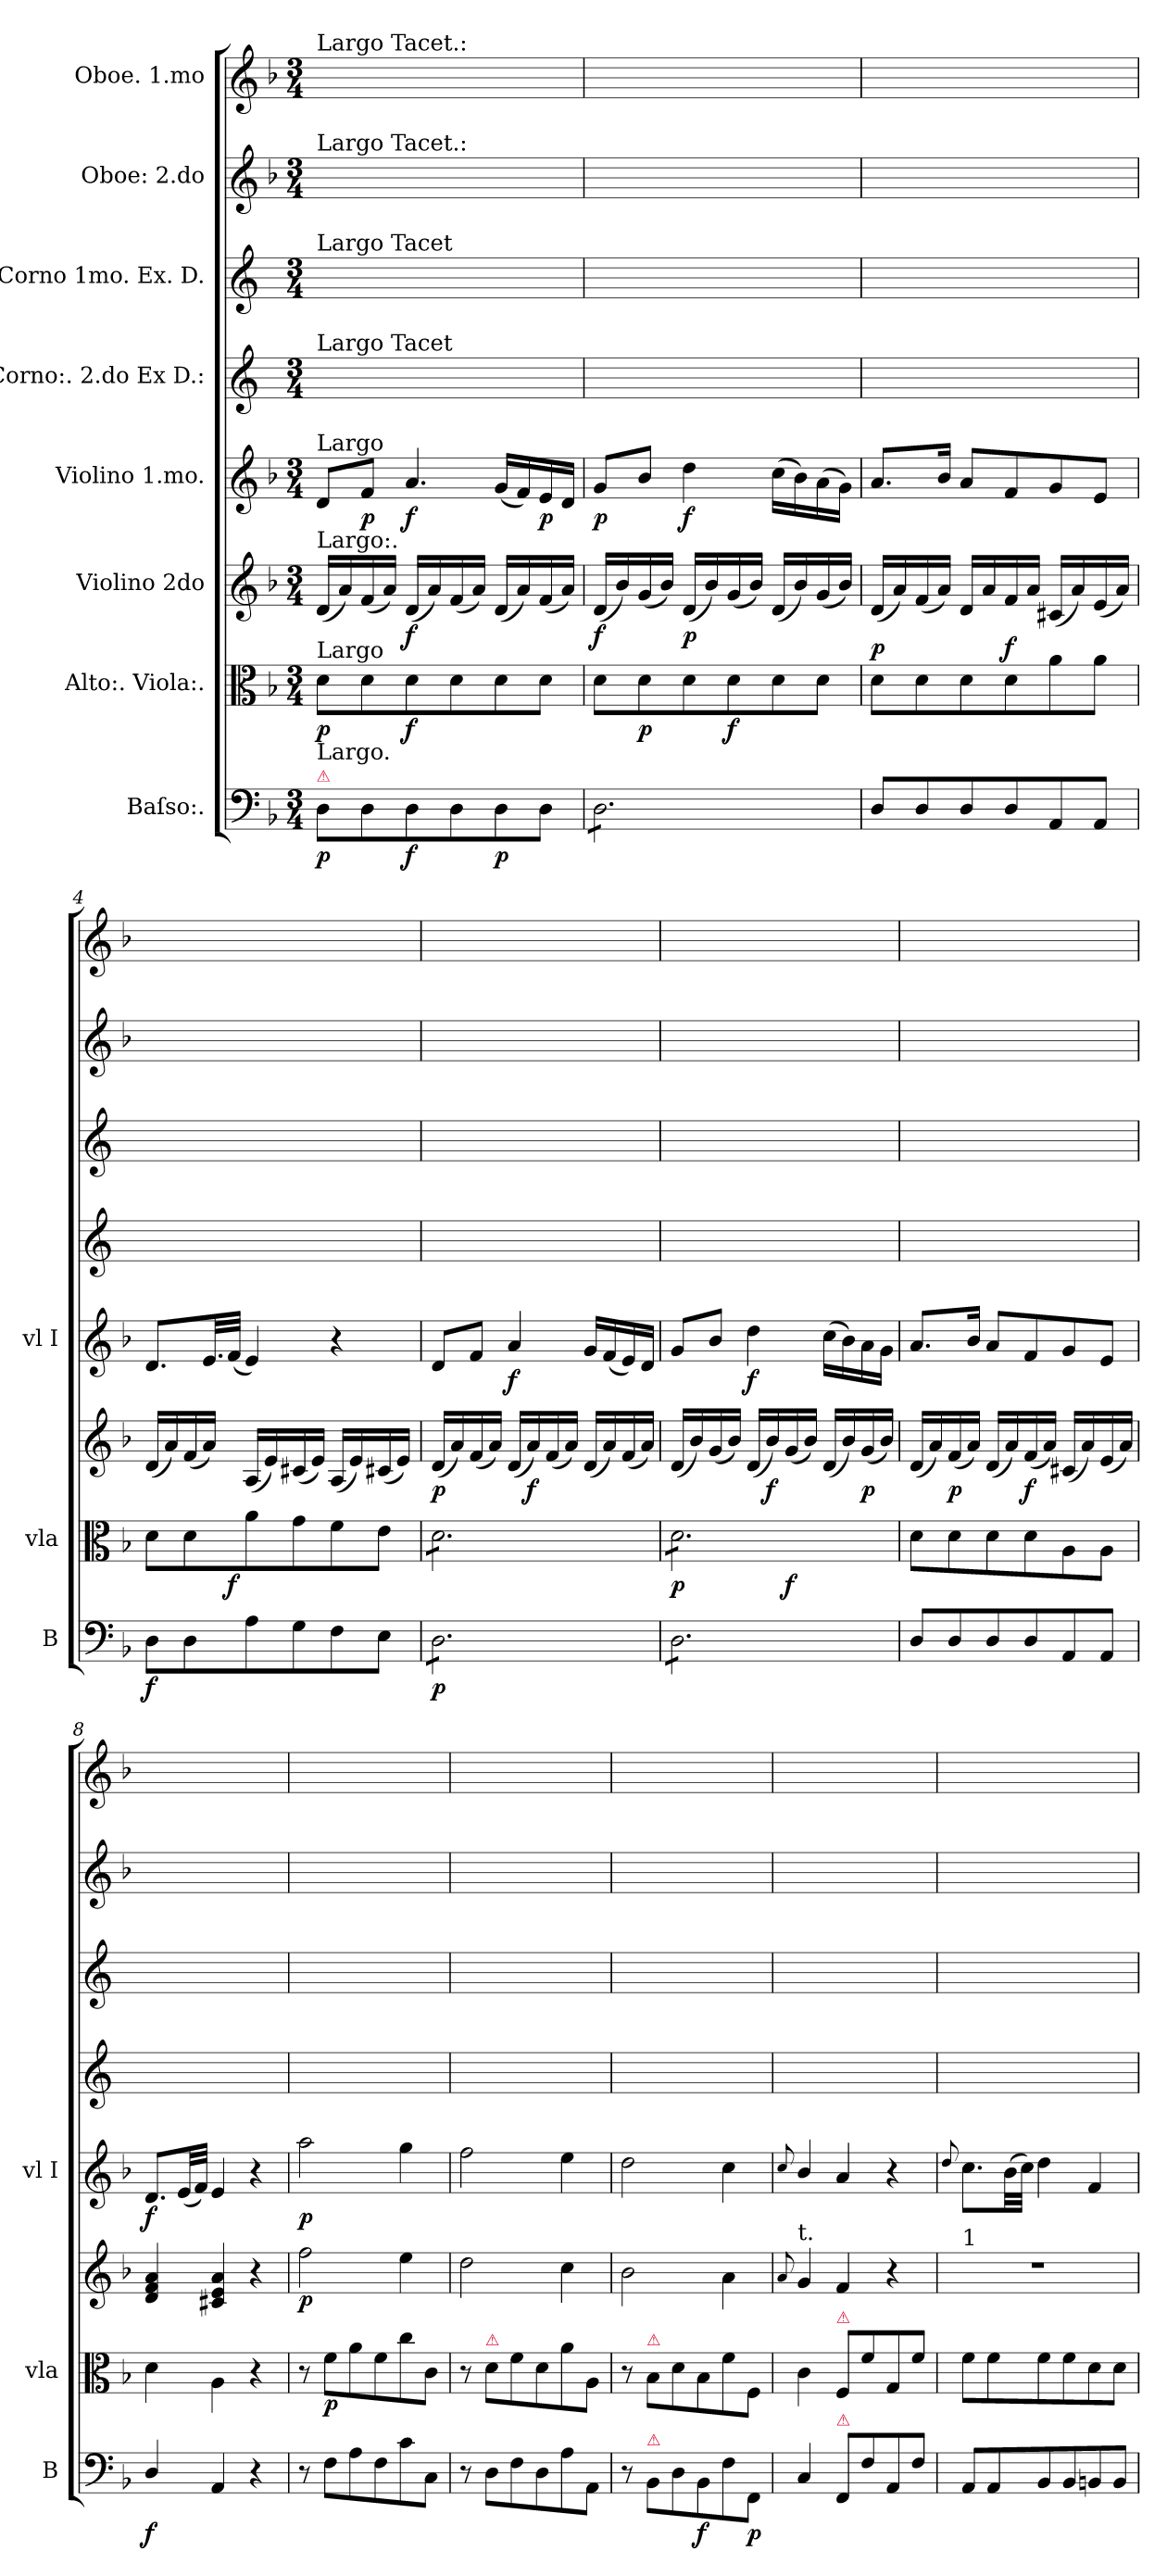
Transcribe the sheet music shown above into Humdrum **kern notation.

**kern	**dynam	**kern	**dynam	**kern	**dynam	**kern	**dynam	**kern	**kern	**kern	**kern
*part8	*part8	*part7	*part7	*part6	*part6	*part5	*part5	*part4	*part3	*part2	*part1
*staff8	*staff8	*staff7	*staff7	*staff6	*staff6	*staff5	*staff5	*staff4	*staff3	*staff2	*staff1
*I"Baſso:.	*	*I"Alto:. Viola:.	*	*I"Violino 2do	*	*I"Violino 1.mo.	*	*I"Corno:. 2.do Ex D.:	*I"Corno 1mo. Ex. D.	*I"Oboe: 2.do	*I"Oboe. 1.mo
*I'B	*	*I'vla	*	*	*	*I'vl I	*	*	*	*	*
*clefF4	*	*clefC3	*	*clefG2	*	*clefG2	*	*clefG2	*clefG2	*clefG2	*clefG2
*	*	*	*	*	*	*	*	*ITrd6c10	*ITrd6c10	*	*
*k[b-]	*	*k[b-]	*	*k[b-]	*	*k[b-]	*	*k[f#c#]	*k[f#c#]	*k[b-]	*k[b-]
*d:	*	*d:	*	*d:	*	*d:	*	*	*	*d:	*d:
*M3/4	*	*M3/4	*	*M3/4	*	*M3/4	*	*M3/4	*M3/4	*M3/4	*M3/4
=1	=1	=1	=1	=1	=1	=1	=1	=1	=1	=1	=1
!	!	!	!	!	!	!	!	!	!	!	!LO:TX:a:t=Largo Tacet.&colon;
!	!	!	!	!	!	!	!	!	!	!LO:TX:a:t=Largo Tacet.&colon;	!
!	!	!	!	!	!	!	!	!	!LO:TX:a:t=Largo Tacet	!	!
!	!	!	!	!	!	!	!	!LO:TX:a:t=Largo Tacet	!	!	!
!	!	!	!	!	!	!LO:TX:a:t=Largo	!	!	!	!	!
!	!	!	!	!LO:TX:a:t=Largo&colon;.	!	!	!	!	!	!	!
!	!	!LO:TX:a:t=Largo	!	!	!	!	!	!	!	!	!
!LO:TX:a:color=crimson:t=⚠	!	!	!	!	!	!	!	!	!	!	!
!LO:TX:a:t=Largo.	!	!	!	!	!	!	!	!	!	!	!
!	!	!	!	!	!LO:DY:rj	!	!	!	!	!	!
8D\L	p	8d\L	p	(16d/LL	p&colon;	8d/L	.	2.ryy	2.ryy	2.ryy	2.ryy
.	.	.	.	16a/)	.	.	.	.	.	.	.
8D\	.	8d\	.	(16f/	.	8f/J	p	.	.	.	.
.	.	.	.	16a/JJ)	.	.	.	.	.	.	.
!	!	!	!	!	!	!LO:N:vis=4.	!	!	!	!	!
8D\	f	8d\	f	(16d/LL	f	4a/	f	.	.	.	.
.	.	.	.	16a/)	.	.	.	.	.	.	.
8D\	.	8d\	.	(16f/	.	.	.	.	.	.	.
.	.	.	.	16a/JJ)	.	.	.	.	.	.	.
8D\	p	8d\	.	(16d/LL	.	(16g/LL	.	.	.	.	.
.	.	.	.	16a/)	.	16f/)	.	.	.	.	.
8D\J	.	8d\J	.	(16f/	.	16e/	p	.	.	.	.
.	.	.	.	16a/JJ)	.	16d/JJ	.	.	.	.	.
=2	=2	=2	=2	=2	=2	=2	=2	=2	=2	=2	=2
*tremolo	*	*	*	*	*	*	*	*	*	*	*
8D\L	.	8d\L	.	(16d/LL	f	8g/L	p	2.ryy	2.ryy	2.ryy	2.ryy
.	.	.	.	16b-/)	.	.	.	.	.	.	.
8D\	.	8d\	p..	(16g/	.	8b-/J	.	.	.	.	.
.	.	.	.	16b-/JJ)	.	.	.	.	.	.	.
8D\	.	8d\	.	(16d/LL	p	4dd\	f	.	.	.	.
.	.	.	.	16b-/)	.	.	.	.	.	.	.
8D\	.	8d\	f	(16g/	.	.	.	.	.	.	.
.	.	.	.	16b-/JJ)	.	.	.	.	.	.	.
8D\	.	8d\	.	(16d/LL	.	(16cc\LL	.	.	.	.	.
.	.	.	.	16b-/)	.	16b-\)	.	.	.	.	.
8D\J	.	8d\J	.	(16g/	.	(16a\	.	.	.	.	.
*Xtremolo	*	*	*	*	*	*	*	*	*	*	*
.	.	.	.	16b-/JJ)	.	16g\JJ)	.	.	.	.	.
=3	=3	=3	=3	=3	=3	=3	=3	=3	=3	=3	=3
!	!	!	!LO:DY:a	!	!	!	!	!	!	!	!
8D/L	.	8d\L	p	(16d/LL	.	8.a/L	.	2.ryy	2.ryy	2.ryy	2.ryy
.	.	.	.	16a/)	.	.	.	.	.	.	.
8D/	.	8d\	.	(16f/	.	.	.	.	.	.	.
.	.	.	.	16a/JJ)	.	16b-/Jk	.	.	.	.	.
8D/	.	8d\	.	16d/LL	.	8a/L	.	.	.	.	.
.	.	.	.	16a/	.	.	.	.	.	.	.
!	!	!	!LO:DY:a	!	!	!	!	!	!	!	!
8D/	.	8d\	f	16f/	.	8f/	.	.	.	.	.
.	.	.	.	16a/JJ	.	.	.	.	.	.	.
8AA/	.	8a\	.	(16c#X/LL	.	8g/	.	.	.	.	.
.	.	.	.	16a/)	.	.	.	.	.	.	.
8AA/J	.	8a\J	.	(16e/	.	8e/J	.	.	.	.	.
.	.	.	.	16a/JJ)	.	.	.	.	.	.	.
=4	=4	=4	=4	=4	=4	=4	=4	=4	=4	=4	=4
*	*	*^	*	*	*	*	*	*	*	*	*
8D\L	f	8d\L	8..ryy	.	(16d/LL	.	8.d/L	.	2.ryy	2.ryy	2.ryy	2.ryy
.	.	.	.	.	16a/)	.	.	.	.	.	.	.
8D\	.	8d\	.	.	(16f/	.	.	.	.	.	.	.
!	!	!	!	!	!	!	!LO:N:vis=32.	!	!	!	!	!
.	.	.	.	.	16a/JJ)	.	32e/LL	.	.	.	.	.
.	.	.	2ryy	f	.	.	(32f/JJJ	.	.	.	.	.
8A\	.	8a\	.	.	(16A/LL	.	4e/)	.	.	.	.	.
.	.	.	.	.	16e/)	.	.	.	.	.	.	.
8G\	.	8g\	.	.	(16c#X/	.	.	.	.	.	.	.
.	.	.	.	.	16e/JJ)	.	.	.	.	.	.	.
8F\	.	8f\	.	.	(16A/LL	.	4r	.	.	.	.	.
.	.	.	.	.	16e/)	.	.	.	.	.	.	.
8E\J	.	8e\J	.	.	(16c#X/	.	.	.	.	.	.	.
.	.	.	.	.	16e/JJ)	.	.	.	.	.	.	.
.	.	.	32ryy	.	.	.	.	.	.	.	.	.
*	*	*v	*v	*	*	*	*	*	*	*	*	*
=5	=5	=5	=5	=5	=5	=5	=5	=5	=5	=5	=5
*tremolo	*	*	*	*	*	*	*	*	*	*	*
*	*	*tremolo	*	*	*	*	*	*	*	*	*
8D\L	p	8d\L	.	(16d/LL	p	8d/L	.	2.ryy	2.ryy	2.ryy	2.ryy
.	.	.	.	16a/)	.	.	.	.	.	.	.
8D\	.	8d\	.	(16f/	.	8f/J	p.&colon;	.	.	.	.
.	.	.	.	16a/JJ)	.	.	.	.	.	.	.
8D\	.	8d\	.	(16d/LL	.	4a/	f	.	.	.	.
.	.	.	.	16a/)	f	.	.	.	.	.	.
8D\	.	8d\	.	(16f/	.	.	.	.	.	.	.
.	.	.	.	16a/JJ)	.	.	.	.	.	.	.
8D\	.	8d\	.	(16d/LL	.	16g/LL	.	.	.	.	.
.	.	.	.	16a/)	.	(16f/	.	.	.	.	.
8D\J	.	8d\J	.	(16f/	.	16e/)	p&colon;	.	.	.	.
.	.	.	.	16a/JJ)	.	16d/JJ	.	.	.	.	.
=6	=6	=6	=6	=6	=6	=6	=6	=6	=6	=6	=6
*	*	*^	*	*	*	*^	*	*	*	*	*
8D\L	.	8d\L	4.ryy	p	(16d/LL	.	8g/L	16ryy	.	2.ryy	2.ryy	2.ryy	2.ryy
.	.	.	.	.	16b-/)	.	.	2ryy	p&colon;	.	.	.	.
8D\	.	8d\	.	.	(16g/	.	8b-/J	.	.	.	.	.	.
.	.	.	.	.	16b-/JJ)	.	.	.	.	.	.	.	.
8D\	.	8d\	.	.	(16d/LL	.	4dd\	.	f	.	.	.	.
.	.	.	.	.	16b-/)	f	.	.	.	.	.	.	.
8D\	.	8d\	4.ryy	f	(16g/	.	.	.	.	.	.	.	.
.	.	.	.	.	16b-/JJ)	.	.	.	.	.	.	.	.
8D\	.	8d\	.	.	(16d/LL	.	(16cc\LL	.	.	.	.	.	.
.	.	.	.	.	16b-/)	.	16b-\)	8.ryy	p.&colon;	.	.	.	.
8D\J	.	8d\J	.	.	(16g/	p	16a\	.	.	.	.	.	.
*	*	*Xtremolo	*	*	*	*	*	*	*	*	*	*	*
*Xtremolo	*	*	*	*	*	*	*	*	*	*	*	*	*
.	.	.	.	.	16b-/JJ)	.	16g\JJ	.	.	.	.	.	.
*	*	*v	*v	*	*	*	*v	*v	*	*	*	*	*
=7	=7	=7	=7	=7	=7	=7	=7	=7	=7	=7	=7
8D/L	.	8d\L	.	(16d/LL	.	8.a/L	.	2.ryy	2.ryy	2.ryy	2.ryy
.	.	.	.	16a/)	.	.	.	.	.	.	.
8D/	.	8d\	.	(16f/	p	.	.	.	.	.	.
.	.	.	.	16a/JJ)	.	16b-/Jk	.	.	.	.	.
8D/	.	8d\	.	(16d/LL	.	8a/L	.	.	.	.	.
.	.	.	.	16a/)	.	.	.	.	.	.	.
8D/	.	8d\	.	(16f/	f	8f/	.	.	.	.	.
.	.	.	.	16a/JJ)	.	.	.	.	.	.	.
8AA/	.	8A\	.	(16c#X/LL	.	8g/	.	.	.	.	.
.	.	.	.	16a/)	.	.	.	.	.	.	.
8AA/J	.	8A\J	.	(16e/	.	8e/J	.	.	.	.	.
.	.	.	.	16a/JJ)	.	.	.	.	.	.	.
=8	=8	=8	=8	=8	=8	=8	=8	=8	=8	=8	=8
4D/	f	4d\	.	4d/ 4f/ 4a/	.	8.d/L	f	2.ryy	2.ryy	2.ryy	2.ryy
.	.	.	.	.	.	(32e/LL	.	.	.	.	.
.	.	.	.	.	.	32f/JJJ)	.	.	.	.	.
4AA/	.	4A\	.	4c#X/ 4e/ 4a/	.	4e/	.	.	.	.	.
4r	.	4r	.	4r	.	4r	.	.	.	.	.
=9	=9	=9	=9	=9	=9	=9	=9	=9	=9	=9	=9
8r	.	8r	.	2ff\	p	2aa\	p	2.ryy	2.ryy	2.ryy	2.ryy
8F\L	.	8f\L	p	.	.	.	.	.	.	.	.
8A\	p.&colon;	8a\	.	.	.	.	.	.	.	.	.
8F\	.	8f\	.	.	.	.	.	.	.	.	.
8c\	.	8cc\	.	4ee\	.	4gg\	.	.	.	.	.
8C\J	.	8c\J	.	.	.	.	.	.	.	.	.
=10	=10	=10	=10	=10	=10	=10	=10	=10	=10	=10	=10
8r	.	8r	.	2dd\	.	2ff\	.	2.ryy	2.ryy	2.ryy	2.ryy
!	!	!LO:TX:a:color=crimson:t=⚠	!	!	!	!	!	!	!	!	!
8D\L	.	8d\L	.	.	.	.	.	.	.	.	.
8F\	.	8f\	.	.	.	.	.	.	.	.	.
8D\	.	8d\	.	.	.	.	.	.	.	.	.
8A\	.	8a\	.	4cc\	.	4ee\	.	.	.	.	.
8AA\J	.	8A/J	.	.	.	.	.	.	.	.	.
=11	=11	=11	=11	=11	=11	=11	=11	=11	=11	=11	=11
8r	.	8r	.	2b-\	.	2dd\	.	2.ryy	2.ryy	2.ryy	2.ryy
!	!	!LO:TX:a:color=crimson:t=⚠	!	!	!	!	!	!	!	!	!
!LO:TX:a:color=crimson:t=⚠	!	!	!	!	!	!	!	!	!	!	!
8BB-\L	.	8B-\L	.	.	.	.	.	.	.	.	.
8D\	.	8d\	.	.	.	.	.	.	.	.	.
8BB-\	f	8B-\	.	.	.	.	.	.	.	.	.
8F\	.	8f\	.	4a\	.	4cc\	.	.	.	.	.
8FF/J	p	8F/J	.	.	.	.	.	.	.	.	.
=12	=12	=12	=12	=12	=12	=12	=12	=12	=12	=12	=12
.	.	.	.	8qqa/	.	8qqcc/	.	.	.	.	.
!	!	!	!	!LO:TX:a:t=t.	!	!	!	!	!	!	!
4C/	.	4c\	.	4g/	.	4b-/	.	2.ryy	2.ryy	2.ryy	2.ryy
!	!	!LO:TX:a:color=crimson:t=⚠	!	!	!	!	!	!	!	!	!
!LO:TX:a:color=crimson:t=⚠	!	!	!	!	!	!	!	!	!	!	!
8FF/L	.	8F/L	.	4f/	.	4a/	.	.	.	.	.
8F\	.	8f\	.	.	.	.	.	.	.	.	.
8AA/	.	8G/	.	4r	.	4r	.	.	.	.	.
8F\J	.	8f\J	.	.	.	.	.	.	.	.	.
=13	=13	=13	=13	=13	=13	=13	=13	=13	=13	=13	=13
.	.	.	.	.	.	8qqdd/	.	.	.	.	.
!	!	!	!	!LO:TX:a:t=1	!	!	!	!	!	!	!
8AA/L	.	8f\L	.	2.r	.	8.cc\L	.	2.ryy	2.ryy	2.ryy	2.ryy
8AA/	.	8f\	.	.	.	.	.	.	.	.	.
.	.	.	.	.	.	(32b-\LL	.	.	.	.	.
.	.	.	.	.	.	32cc\JJJ)	.	.	.	.	.
8BB-/	.	8f\	.	.	.	4dd\	.	.	.	.	.
8BB-/	.	8f\	.	.	.	.	.	.	.	.	.
8BBn/	.	8d\	.	.	.	4f/	.	.	.	.	.
8BB/J	.	8d\J	.	.	.	.	.	.	.	.	.
=	=	=	=	=	=	=	=	=	=	=	=
*-	*-	*-	*-	*-	*-	*-	*-	*-	*-	*-	*-
